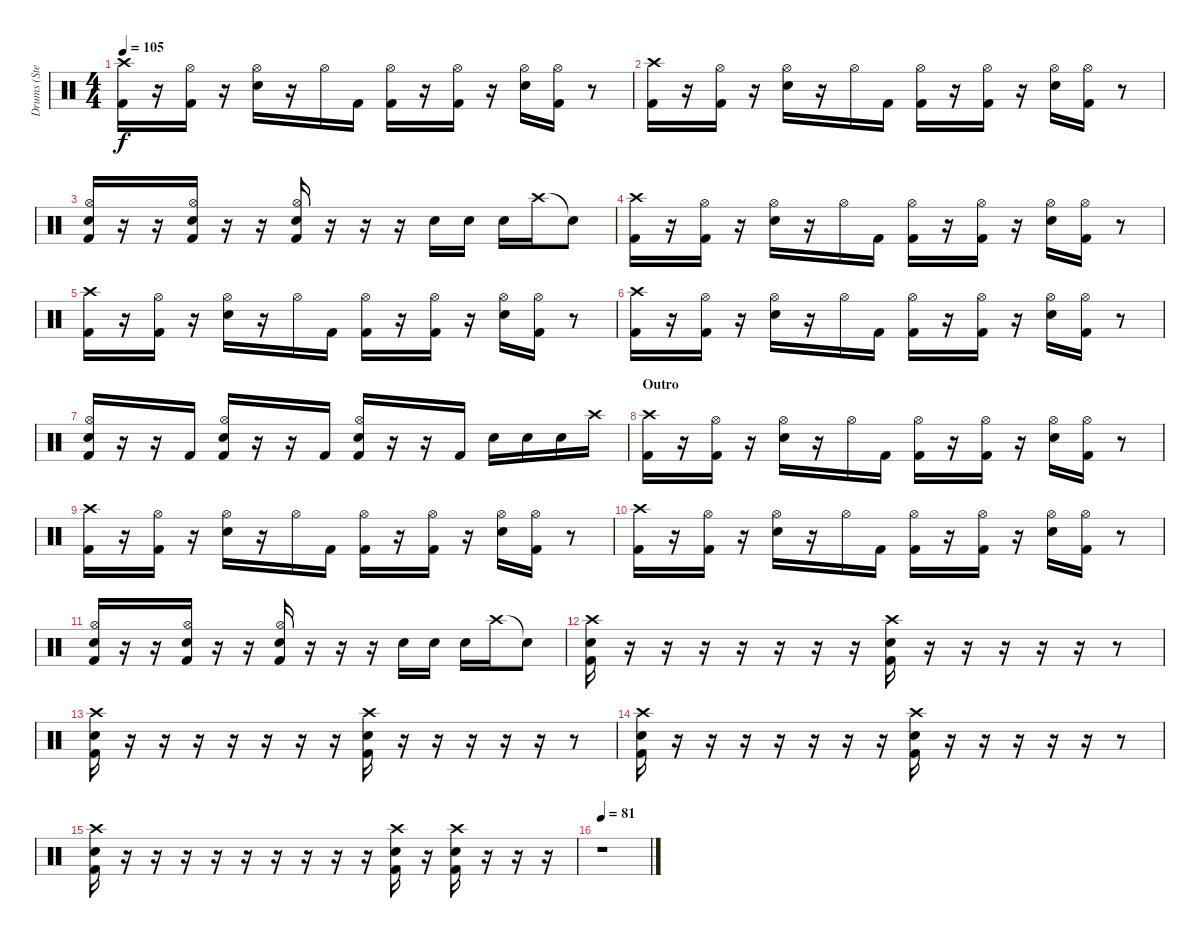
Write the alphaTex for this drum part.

\track ("Drums (Steven)" "Drums (Ste") {instrument percussion}
\staff {score}
\articulation defaults
\ts (4 4)
\tempo 105
\clef neutral
\ks c
("Crash high (hit)" "Kick (hit) 2").16{dy f} r.16 ("Hi-Hat (open)" "Kick (hit) 2").16 r.16 ("Hi-Hat (open)" "Snare (hit) 2").16 r.16 "Hi-Hat (open)".16 "Kick (hit) 2".16 ("Kick (hit) 2" "Hi-Hat (open)").16 r.16 ("Kick (hit) 2" "Hi-Hat (open)").16 r.16 ("Hi-Hat (open)" "Snare (hit) 2").16 ("Kick (hit) 2" "Hi-Hat (open)").16 r.8 |
("Crash high (hit)" "Kick (hit) 2").16 r.16 ("Hi-Hat (open)" "Kick (hit) 2").16 r.16 ("Hi-Hat (open)" "Snare (hit) 2").16 r.16 "Hi-Hat (open)".16 "Kick (hit) 2".16 ("Kick (hit) 2" "Hi-Hat (open)").16 r.16 ("Kick (hit) 2" "Hi-Hat (open)").16 r.16 ("Hi-Hat (open)" "Snare (hit) 2").16 ("Kick (hit) 2" "Hi-Hat (open)").16 r.8 |
("Kick (hit) 2" "Snare (hit) 2" "Hi-Hat (open)").16 r.16 r.16 ("Kick (hit) 2" "Snare (hit) 2" "Hi-Hat (open)").16 r.16 r.16 ("Kick (hit) 2" "Snare (hit) 2" "Hi-Hat (open)").16 r.16 r.16 r.16 "Snare (hit) 2".16 "Snare (hit) 2".16 "Snare (hit) 2".16 "Crash high (hit)".16 "Snare (hit)"{t}.8 |
("Crash high (hit)" "Kick (hit) 2").16 r.16 ("Hi-Hat (open)" "Kick (hit) 2").16 r.16 ("Hi-Hat (open)" "Snare (hit) 2").16 r.16 "Hi-Hat (open)".16 "Kick (hit) 2".16 ("Kick (hit) 2" "Hi-Hat (open)").16 r.16 ("Kick (hit) 2" "Hi-Hat (open)").16 r.16 ("Hi-Hat (open)" "Snare (hit) 2").16 ("Kick (hit) 2" "Hi-Hat (open)").16 r.8 |
("Crash high (hit)" "Kick (hit) 2").16 r.16 ("Hi-Hat (open)" "Kick (hit) 2").16 r.16 ("Hi-Hat (open)" "Snare (hit) 2").16 r.16 "Hi-Hat (open)".16 "Kick (hit) 2".16 ("Kick (hit) 2" "Hi-Hat (open)").16 r.16 ("Kick (hit) 2" "Hi-Hat (open)").16 r.16 ("Hi-Hat (open)" "Snare (hit) 2").16 ("Kick (hit) 2" "Hi-Hat (open)").16 r.8 |
("Crash high (hit)" "Kick (hit) 2").16 r.16 ("Hi-Hat (open)" "Kick (hit) 2").16 r.16 ("Hi-Hat (open)" "Snare (hit) 2").16 r.16 "Hi-Hat (open)".16 "Kick (hit) 2".16 ("Kick (hit) 2" "Hi-Hat (open)").16 r.16 ("Kick (hit) 2" "Hi-Hat (open)").16 r.16 ("Hi-Hat (open)" "Snare (hit) 2").16 ("Kick (hit) 2" "Hi-Hat (open)").16 r.8 |
("Kick (hit) 2" "Snare (hit) 2" "Hi-Hat (open)").16 r.16 r.16 "Kick (hit) 2".16 ("Kick (hit) 2" "Snare (hit) 2" "Hi-Hat (open)").16 r.16 r.16 "Kick (hit) 2".16 ("Kick (hit) 2" "Snare (hit) 2" "Hi-Hat (open)").16 r.16 r.16 "Kick (hit) 2".16 "Snare (hit) 2".16 "Snare (hit) 2".16 "Snare (hit) 2".16 "Crash high (hit)".16 |
\section ("" "Outro")
("Crash high (hit)" "Kick (hit) 2").16 r.16 ("Hi-Hat (open)" "Kick (hit) 2").16 r.16 ("Hi-Hat (open)" "Snare (hit) 2").16 r.16 "Hi-Hat (open)".16 "Kick (hit) 2".16 ("Kick (hit) 2" "Hi-Hat (open)").16 r.16 ("Kick (hit) 2" "Hi-Hat (open)").16 r.16 ("Hi-Hat (open)" "Snare (hit) 2").16 ("Kick (hit) 2" "Hi-Hat (open)").16 r.8 |
("Crash high (hit)" "Kick (hit) 2").16 r.16 ("Hi-Hat (open)" "Kick (hit) 2").16 r.16 ("Hi-Hat (open)" "Snare (hit) 2").16 r.16 "Hi-Hat (open)".16 "Kick (hit) 2".16 ("Kick (hit) 2" "Hi-Hat (open)").16 r.16 ("Kick (hit) 2" "Hi-Hat (open)").16 r.16 ("Hi-Hat (open)" "Snare (hit) 2").16 ("Kick (hit) 2" "Hi-Hat (open)").16 r.8 |
("Crash high (hit)" "Kick (hit) 2").16 r.16 ("Hi-Hat (open)" "Kick (hit) 2").16 r.16 ("Hi-Hat (open)" "Snare (hit) 2").16 r.16 "Hi-Hat (open)".16 "Kick (hit) 2".16 ("Kick (hit) 2" "Hi-Hat (open)").16 r.16 ("Kick (hit) 2" "Hi-Hat (open)").16 r.16 ("Hi-Hat (open)" "Snare (hit) 2").16 ("Kick (hit) 2" "Hi-Hat (open)").16 r.8 |
("Kick (hit) 2" "Snare (hit) 2" "Hi-Hat (open)").16 r.16 r.16 ("Kick (hit) 2" "Snare (hit) 2" "Hi-Hat (open)").16 r.16 r.16 ("Kick (hit) 2" "Snare (hit) 2" "Hi-Hat (open)").16 r.16 r.16 r.16 "Snare (hit) 2".16 "Snare (hit) 2".16 "Snare (hit) 2".16 "Crash high (hit)".16 "Snare (hit)"{t}.8 |
("Crash high (hit)" "Snare (hit) 2" "Kick (hit) 2").16 r.16 r.16 r.16 r.16 r.16 r.16 r.16 ("Crash high (hit)" "Snare (hit) 2" "Kick (hit) 2").16 r.16 r.16 r.16 r.16 r.16 r.8 |
("Crash high (hit)" "Snare (hit) 2" "Kick (hit) 2").16 r.16 r.16 r.16 r.16 r.16 r.16 r.16 ("Crash high (hit)" "Snare (hit) 2" "Kick (hit) 2").16 r.16 r.16 r.16 r.16 r.16 r.8 |
("Crash high (hit)" "Snare (hit) 2" "Kick (hit) 2").16 r.16 r.16 r.16 r.16 r.16 r.16 r.16 ("Crash high (hit)" "Snare (hit) 2" "Kick (hit) 2").16 r.16 r.16 r.16 r.16 r.16 r.8 |
("Crash high (hit)" "Snare (hit) 2" "Kick (hit) 2").16 r.16 r.16 r.16 r.16 r.16 r.16 r.16 r.16 r.16 ("Crash high (hit)" "Snare (hit) 2" "Kick (hit) 2").16 r.16 ("Crash high (hit)" "Snare (hit) 2" "Kick (hit) 2").16 r.16 r.16 r.16 |
\tempo 81
r.1
